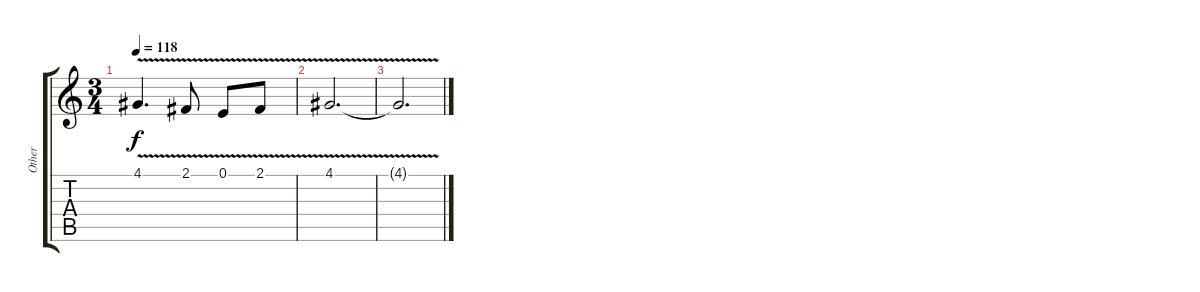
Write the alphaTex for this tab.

\track ("Other" "Other") {instrument violin}
\staff {score tabs}
\tuning (E4 B3 G3 D3 A2 E2) {hide}
\ts (3 4)
\tempo 118
\clef g2
\ks c
4.1{v}.4{d txt "" dy f} 2.1{v}.8 0.1{v}.8 2.1{v}.8 |
4.1{v}.2{d volume 0} |
4.1{v t}.2{d}
